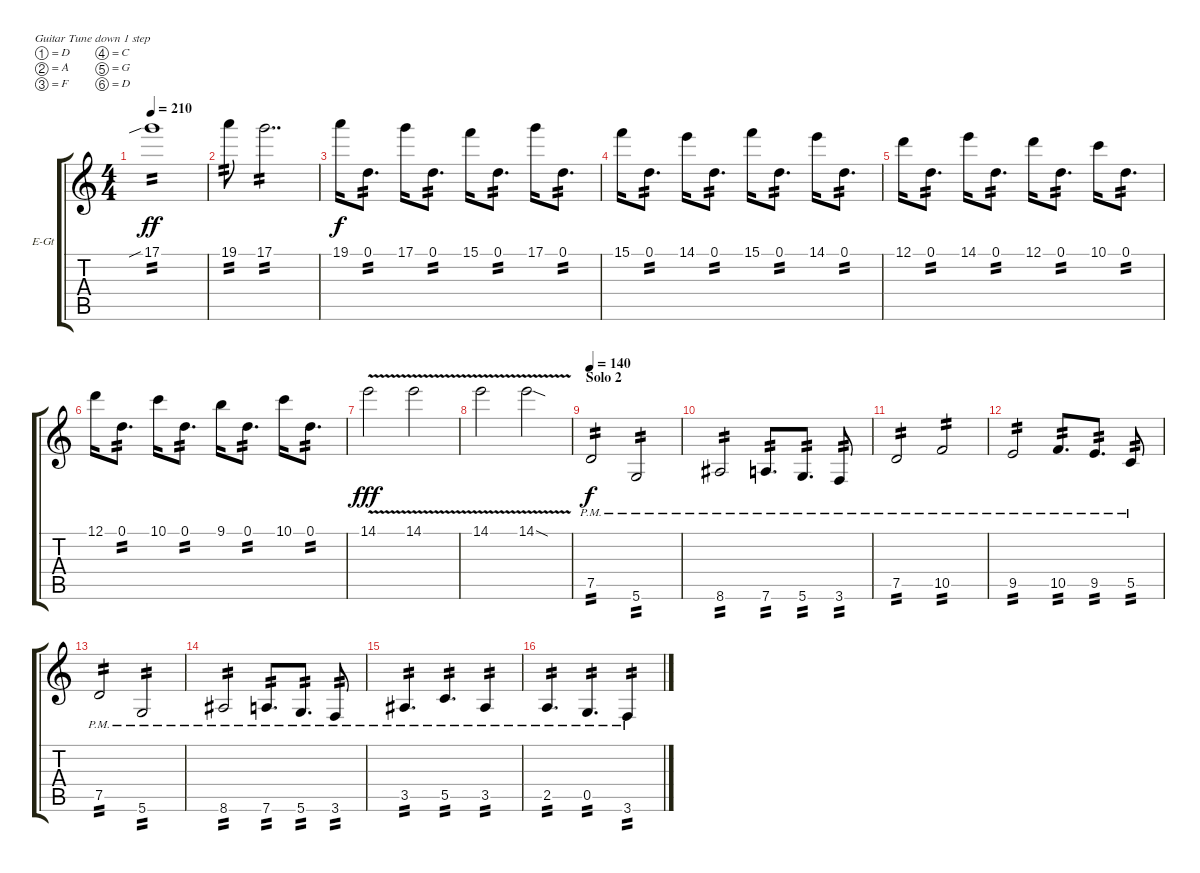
\defaultSystemsLayout 4
\bracketExtendMode groupsimilarinstruments
\firstSystemTrackNameOrientation horizontal
\otherSystemsTrackNameOrientation horizontal
\track ("Mille" "E-Gt") {instrument distortionguitar}
\staff {score tabs}
\tuning (D4 A3 F3 C3 G2 D2)
\ts (4 4)
\tempo 210
\clef g2
\scale
0.5
\ks c
17.1{sib}.1{tp 2 dy ff} |
\scale
0.5 19.1.8{tp 2} 17.1.2{dd tp 2} |
\scale
0.5 19.1.16{dy f} 0.1.8{d tp 2} 17.1.16 0.1.8{d tp 2} 15.1.16 0.1.8{d tp 2} 17.1.16 0.1.8{d tp 2} |
\scale
0.5 15.1.16 0.1.8{d tp 2} 14.1.16 0.1.8{d tp 2} 15.1.16 0.1.8{d tp 2} 14.1.16 0.1.8{d tp 2} |
\scale
0.5 12.1.16 0.1.8{d tp 2} 14.1.16 0.1.8{d tp 2} 12.1.16 0.1.8{d tp 2} 10.1.16 0.1.8{d tp 2} |
\scale
0.5 12.1.16 0.1.8{d tp 2} 10.1.16 0.1.8{d tp 2} 9.1.16 0.1.8{d tp 2} 10.1.16 0.1.8{d tp 2} |
\scale
0.5 14.1{v}.2{dy fff} 14.1{v}.2 |
\scale
0.5 14.1{v}.2 14.1{v sod}.2 |
\section ("" "Solo 2")
\tempo 140
\scale
0.5 7.5{pm}.2{tp 2 dy f} 5.6{pm}.2{tp 2} |
\scale
0.5 8.6{pm}.2{tp 2} 7.6{pm}.8{d tp 2} 5.6{pm}.8{d tp 2} 3.6{pm}.8{tp 2} |
\scale
0.5 7.5{pm}.2{tp 2} 10.5{pm}.2{tp 2} |
\scale
0.5 9.5{pm}.2{tp 2} 10.5{pm}.8{d tp 2} 9.5{pm}.8{d tp 2} 5.5{pm}.8{tp 2} |
\scale
0.5 7.5{pm}.2{tp 2} 5.6{pm}.2{tp 2} |
\scale
0.5 8.6{pm}.2{tp 2} 7.6{pm}.8{d tp 2} 5.6{pm}.8{d tp 2} 3.6{pm}.8{tp 2} |
\scale
0.5 3.5{pm}.4{d tp 2} 5.5{pm}.4{d tp 2} 3.5{pm}.4{tp 2} |
\scale
0.5 2.5{pm}.4{d tp 2} 0.5{pm}.4{d tp 2} 3.6{pm}.4{tp 2}
